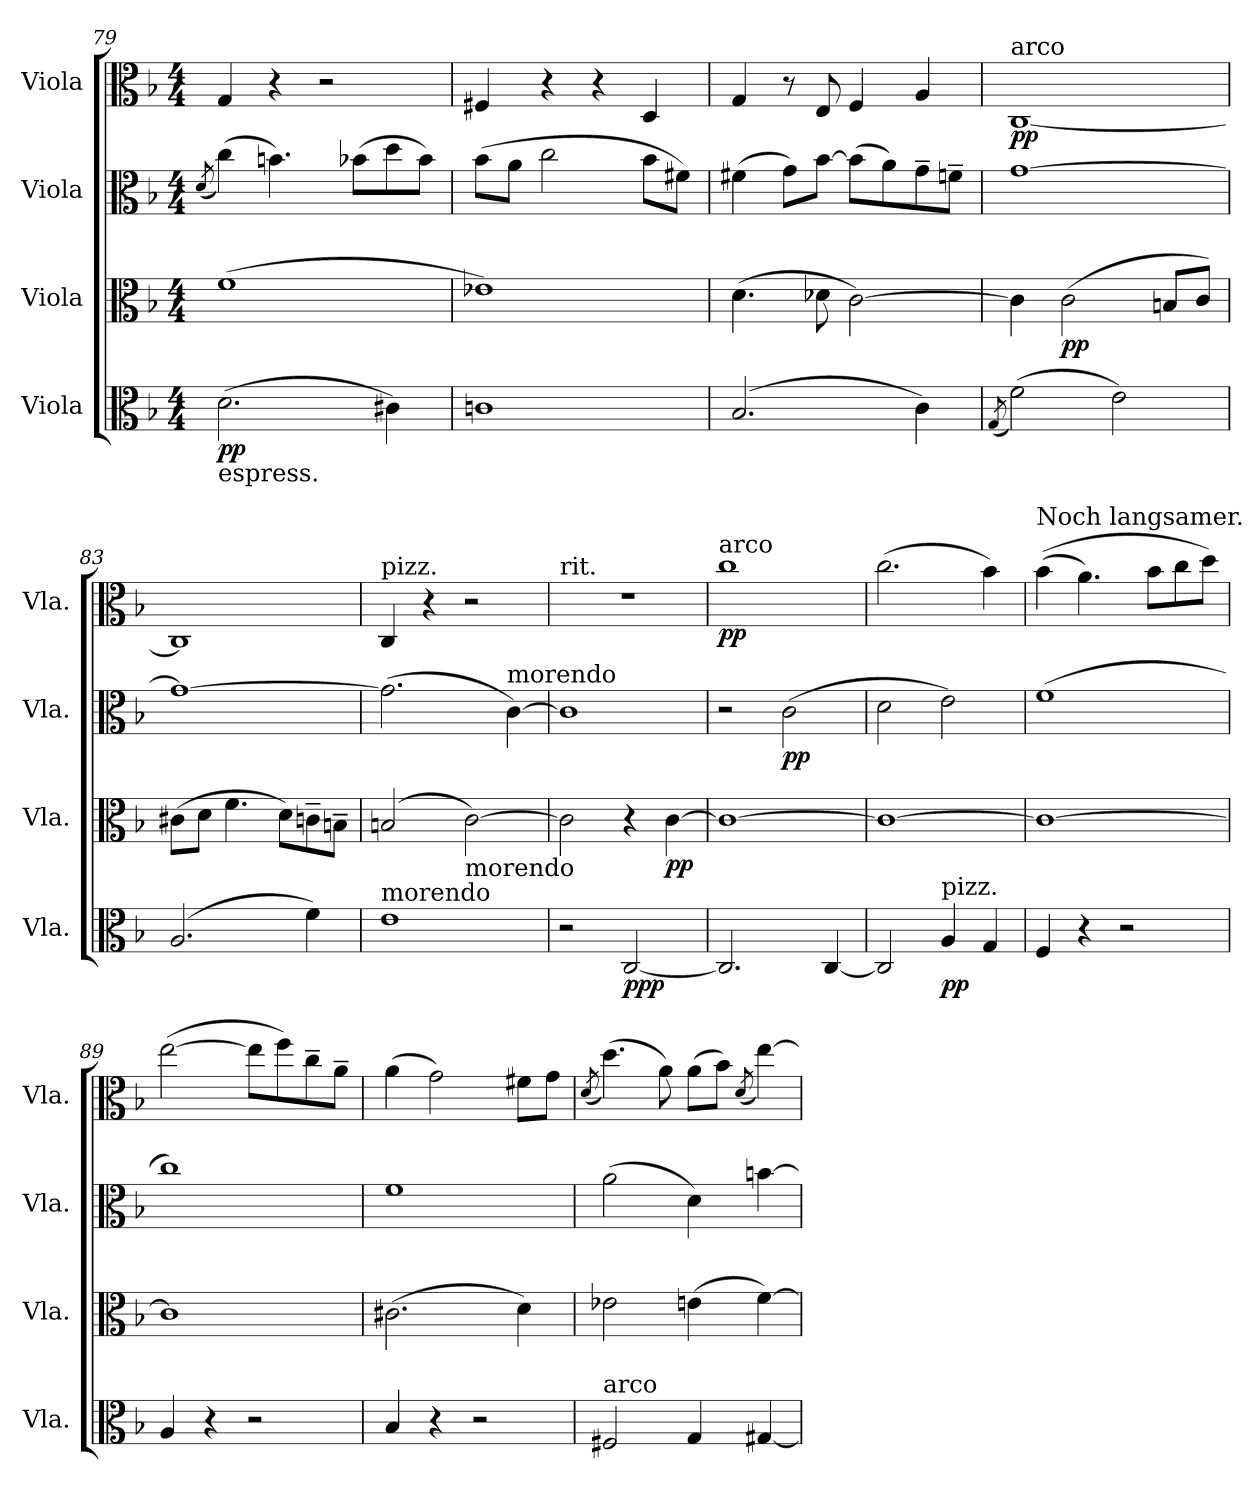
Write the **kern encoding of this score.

**kern	**dynam	**kern	**dynam	**kern	**dynam	**kern	**dynam
*part4	*part4	*part3	*part3	*part2	*part2	*part1	*part1
*staff4	*staff4	*staff3	*staff3	*staff2	*staff2	*staff1	*staff1
*I"Viola	*	*I"Viola	*	*I"Viola	*	*I"Viola	*
*I'Vla.	*	*I'Vla.	*	*I'Vla.	*	*I'Vla.	*
*clefC3	*	*clefC3	*	*clefC3	*	*clefC3	*
*k[b-]	*	*k[b-]	*	*k[b-]	*	*k[b-]	*
*F:	*	*F:	*	*F:	*	*F:	*
*M4/4	*	*M4/4	*	*M4/4	*	*M4/4	*
=79	=79	=79	=79	=79	=79	=79	=79
.	.	.	.	(8qd/	.	.	.
!LO:TX:b:t=espress.	!	!	!	!	!	!	!
!	!LO:DY:b	!	!	!	!	!	!
(2.d\	pp	(1f	.	(4cc\)	.	4G/	.
.	.	.	.	4.bn\)	.	4r	.
.	.	.	.	.	.	2r	.
.	.	.	.	(8b-X\L	.	.	.
4c#X\)	.	.	.	8dd\	.	.	.
.	.	.	.	8b-\J)	.	.	.
=80	=80	=80	=80	=80	=80	=80	=80
1cn	.	1e-X)	.	(8b-\L	.	4F#X/	.
.	.	.	.	8a\J	.	.	.
.	.	.	.	2cc\	.	4r	.
.	.	.	.	.	.	4r	.
.	.	.	.	8b-\L	.	4D/	.
.	.	.	.	8f#X\J)	.	.	.
!!LO:LB:g=z
=81	=81	=81	=81	=81	=81	=81	=81
(2.B-/	.	(4.d\	.	(4f#X\	.	4G/	.
.	.	.	.	8g\L)	.	8r	.
.	.	8d-X\	.	[8b-\J	.	8E/	.
.	.	[2c\)	.	(8b-\L]	.	4F/	.
.	.	.	.	8a\)	.	.	.
4c\)	.	.	.	8g~\	.	4A/	.
.	.	.	.	8fn~\J	.	.	.
=82	=82	=82	=82	=82	=82	=82	=82
(8qG/	.	.	.	.	.	.	.
!	!	!	!	!	!	!LO:TX:a:t=arco	!
!	!	!	!	!	!	!	!LO:DY:b
(2f\)	.	4c\]	.	[1g	.	[1C	pp
!	!	!	!LO:DY:b	!	!	!	!
.	.	(2c\	pp	.	.	.	.
2e\)	.	.	.	.	.	.	.
.	.	8Bn/L	.	.	.	.	.
.	.	8c/J)	.	.	.	.	.
=83	=83	=83	=83	=83	=83	=83	=83
(2.A/	.	(8c#X\L	.	1g_	.	1C]	.
.	.	8d\J	.	.	.	.	.
.	.	4.f\	.	.	.	.	.
.	.	8d\L)	.	.	.	.	.
4f\)	.	8cn~\	.	.	.	.	.
.	.	8Bn~\J	.	.	.	.	.
=84	=84	=84	=84	=84	=84	=84	=84
!	!	!	!	!	!	!LO:TX:a:t=pizz.	!
!LO:TX:a:t=morendo	!	!	!	!	!	!	!
1e	.	(2Bn/	.	(2.g\]	.	4C/	.
.	.	.	.	.	.	4r	.
!	!	!LO:TX:b:t=morendo	!	!	!	!	!
.	.	[2c\)	.	.	.	2r	.
!	!	!	!	!LO:TX:a:t=morendo	!	!	!
.	.	.	.	[4c\)	.	.	.
=85	=85	=85	=85	=85	=85	=85	=85
!	!	!	!	!	!	!LO:TX:a:t=rit.	!
2r	.	2c\]	.	1c]	.	1r	.
!	!LO:DY:b	!	!	!	!	!	!
[2C/	ppp	4r	.	.	.	.	.
!	!	!	!LO:DY:b	!	!	!	!
.	.	[4c\	pp	.	.	.	.
=86	=86	=86	=86	=86	=86	=86	=86
!	!	!	!	!	!	!LO:TX:a:t=arco	!
!	!	!	!	!	!	!	!LO:DY:b
2.C/]	.	1c_	.	2r	.	1cc	pp
!	!	!	!	!	!LO:DY:b	!	!
.	.	.	.	(2c\	pp	.	.
[4C/	.	.	.	.	.	.	.
=87	=87	=87	=87	=87	=87	=87	=87
2C/]	.	1c_	.	2d\	.	(2.cc\	.
!LO:TX:a:t=pizz.	!	!	!	!	!	!	!
!	!LO:DY:b	!	!	!	!	!	!
4A/	pp	.	.	2e\)	.	.	.
4G/	.	.	.	.	.	4b-\)	.
=88	=88	=88	=88	=88	=88	=88	=88
!	!	!	!	!	!	!LO:TX:a:t=Noch langsamer.	!
4F/	.	1c_	.	(1f	.	((4b-\	.
4r	.	.	.	.	.	4.a\)	.
2r	.	.	.	.	.	.	.
.	.	.	.	.	.	8b-\L	.
.	.	.	.	.	.	8cc\	.
.	.	.	.	.	.	8dd\J)	.
=89	=89	=89	=89	=89	=89	=89	=89
4A/	.	1c]	.	1cc)	.	([2ee\	.
4r	.	.	.	.	.	.	.
2r	.	.	.	.	.	8ee\L]	.
.	.	.	.	.	.	8ff\)	.
.	.	.	.	.	.	8cc~\	.
.	.	.	.	.	.	8a~\J	.
!!LO:PB:g=z
=90	=90	=90	=90	=90	=90	=90	=90
4B-/	.	(2.c#X\	.	1f	.	(4a\	.
4r	.	.	.	.	.	2g\)	.
2r	.	.	.	.	.	.	.
.	.	4d\)	.	.	.	8f#X\L	.
.	.	.	.	.	.	8g\J	.
=91	=91	=91	=91	=91	=91	=91	=91
.	.	.	.	.	.	(8qd/	.
!LO:TX:a:t=arco	!	!	!	!	!	!	!
2F#X/	.	2e-X\	.	(2a\	.	(4.dd\)	.
.	.	.	.	.	.	8a\)	.
4G/	.	(4en\	.	4d\)	.	(8a\L	.
.	.	.	.	.	.	8b-\J)	.
.	.	.	.	.	.	(8qd/	.
[4G#X/	.	[4f\)	.	[4bn\	.	[4ee\)	.
=	=	=	=	=	=	=	=
*-	*-	*-	*-	*-	*-	*-	*-
